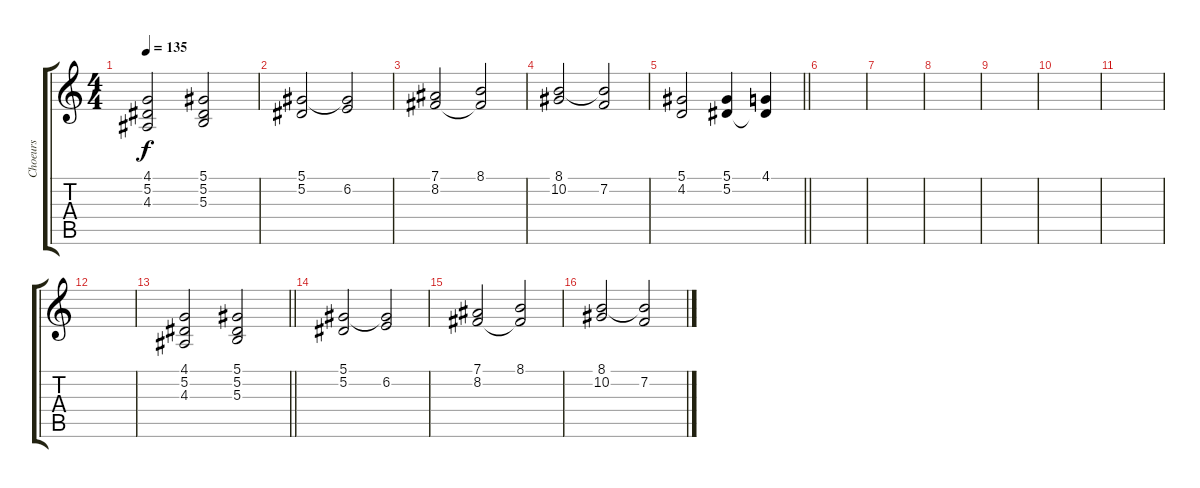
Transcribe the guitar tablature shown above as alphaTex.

\track ("Choeurs" "Choeurs") {instrument pad4choir}
\staff {score tabs}
\tuning (Eb4 Bb3 Gb3 Db3 Ab2 Eb2) {hide}
\ts (4 4)
\tempo 135
\clef g2
\ks c
(4.1 5.2 4.3).2{dy f} (5.1 5.2 5.3).2 |
(5.1 5.2).2 (5.1{t} 6.2).2 |
(7.1 8.2).2 (8.1 8.2{t}).2 |
(8.1 10.2).2 (8.1{t} 7.2).2 |
\barLineRight lightlight
(5.1 4.2).2 (5.1 5.2).4 (4.1 5.2{t}).4 |
\section ("" "")
|
|
|
|
|
|
|
\barLineRight lightlight
(4.1 5.2 4.3).2 (5.1 5.2 5.3).2 |
\section ("" "")
(5.1 5.2).2 (5.1{t} 6.2).2 |
(7.1 8.2).2 (8.1 8.2{t}).2 |
(8.1 10.2).2 (8.1{t} 7.2).2
